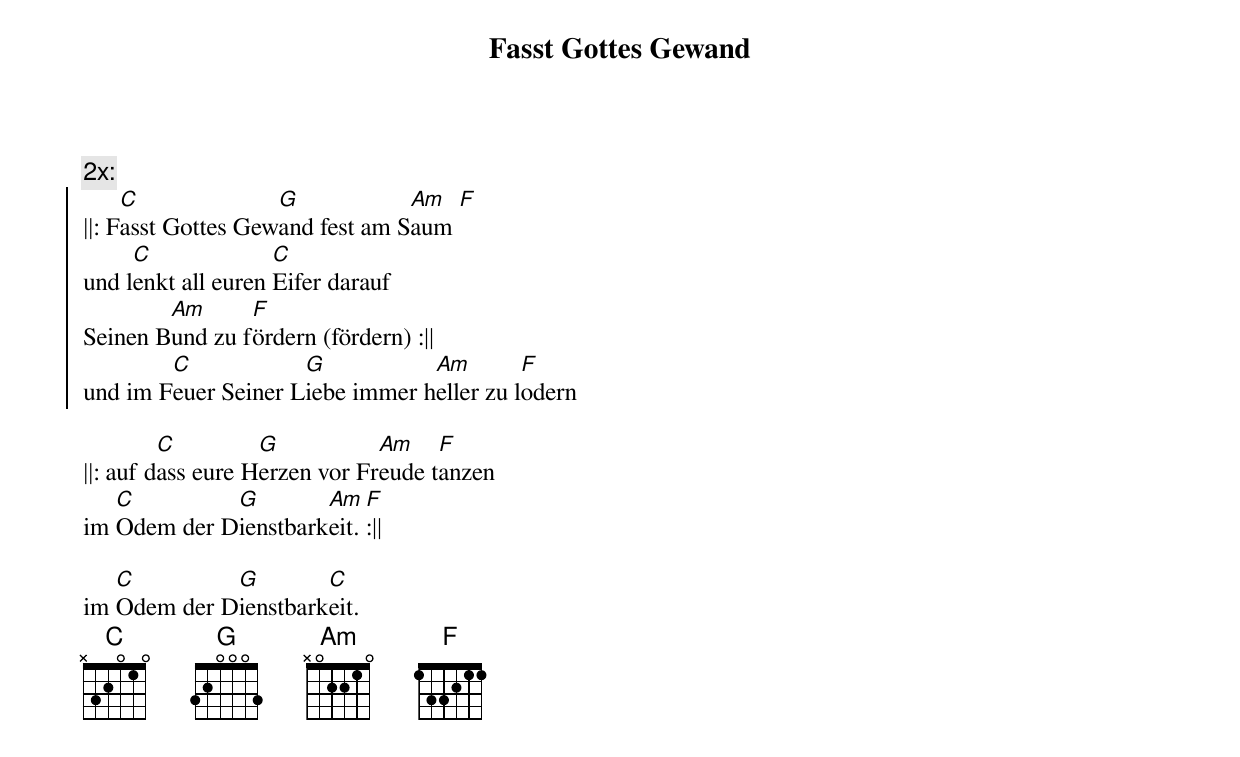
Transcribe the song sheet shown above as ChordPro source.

{title: Fasst Gottes Gewand}
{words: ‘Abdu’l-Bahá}
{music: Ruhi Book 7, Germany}

{c: 2x:}
{soc}
||: F[C]asst Gottes Gew[G]and fest am S[Am]aum [F]
und l[C]enkt all euren [C]Eifer darauf
Seinen B[Am]und zu f[F]ördern (fördern) :||
und im F[C]euer Seiner L[G]iebe immer h[Am]eller zu l[F]odern
{eoc}

||: auf d[C]ass eure H[G]erzen vor Fr[Am]eude t[F]anzen
im [C]Odem der D[G]ienstbark[Am]eit. [F]:||

im [C]Odem der D[G]ienstbark[C]eit.
